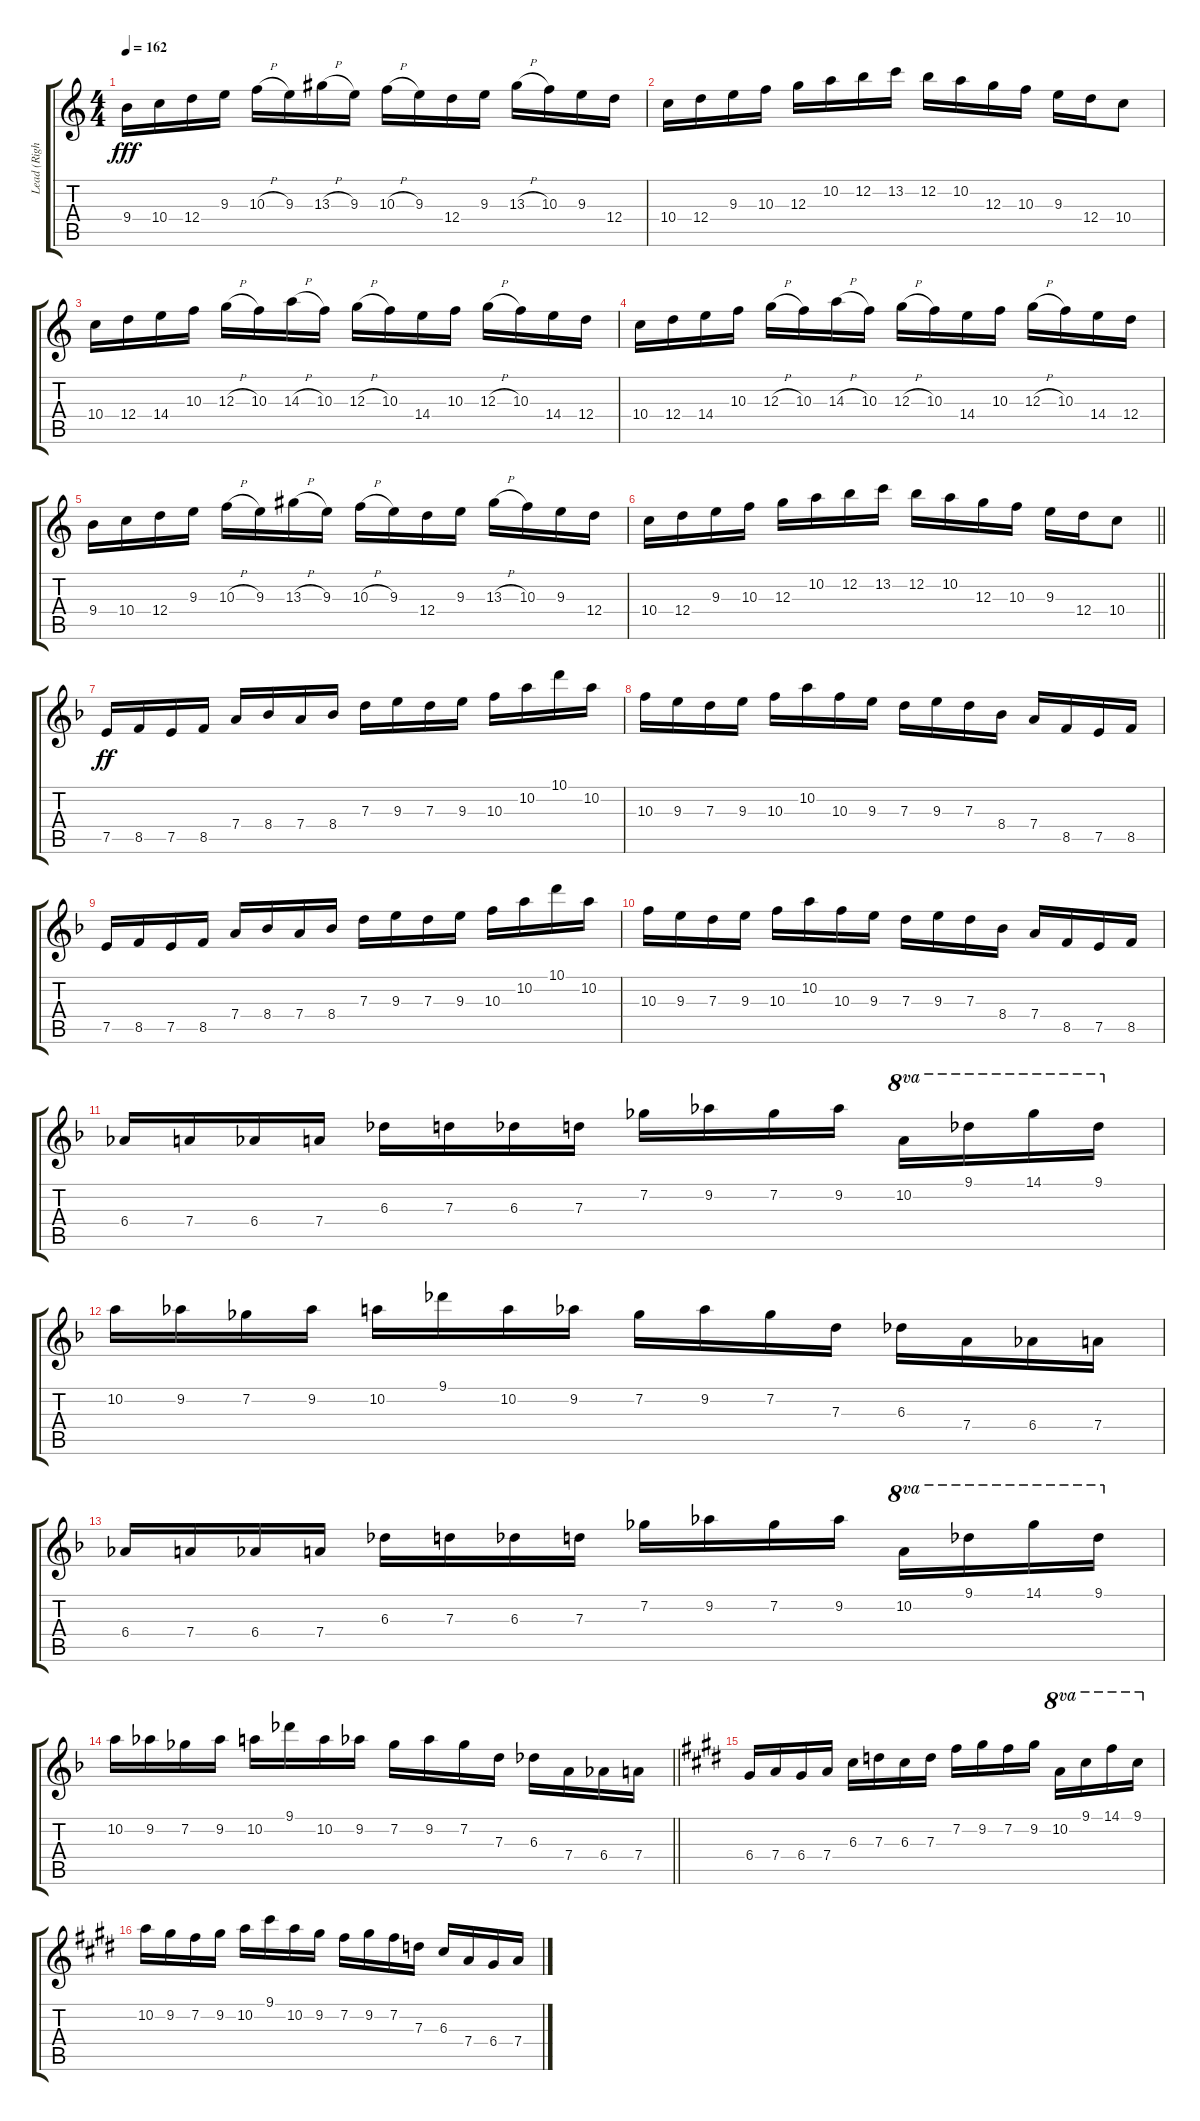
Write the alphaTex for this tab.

\track ("Lead (Right channel)" "Lead (Righ") {instrument overdrivenguitar}
\staff {score tabs}
\tuning (E4 B3 G3 D3 A2 E2) {hide}
\ts (4 4)
\tempo 162
\clef g2
\ks c
9.4.16{dy fff} 10.4.16 12.4.16 9.3.16 10.3{h}.16 9.3.16 13.3{h}.16 9.3.16 10.3{h}.16 9.3.16 12.4.16 9.3.16 13.3{h}.16 10.3.16 9.3.16 12.4.16 |
10.4.16 12.4.16 9.3.16 10.3.16 12.3.16 10.2.16 12.2.16 13.2.16 12.2.16 10.2.16 12.3.16 10.3.16 9.3.16 12.4.16 10.4.8 |
10.4.16 12.4.16 14.4.16 10.3.16 12.3{h}.16 10.3.16 14.3{h}.16 10.3.16 12.3{h}.16 10.3.16 14.4.16 10.3.16 12.3{h}.16 10.3.16 14.4.16 12.4.16 |
10.4.16 12.4.16 14.4.16 10.3.16 12.3{h}.16 10.3.16 14.3{h}.16 10.3.16 12.3{h}.16 10.3.16 14.4.16 10.3.16 12.3{h}.16 10.3.16 14.4.16 12.4.16 |
9.4.16 10.4.16 12.4.16 9.3.16 10.3{h}.16 9.3.16 13.3{h}.16 9.3.16 10.3{h}.16 9.3.16 12.4.16 9.3.16 13.3{h}.16 10.3.16 9.3.16 12.4.16 |
\barLineRight lightlight
10.4.16 12.4.16 9.3.16 10.3.16 12.3.16 10.2.16 12.2.16 13.2.16 12.2.16 10.2.16 12.3.16 10.3.16 9.3.16 12.4.16 10.4.8 |
\ks f
7.5.16{dy ff} 8.5.16 7.5.16 8.5.16 7.4.16 8.4.16 7.4.16 8.4.16 7.3.16 9.3.16 7.3.16 9.3.16 10.3.16 10.2.16 10.1.16 10.2.16 |
10.3.16 9.3.16 7.3.16 9.3.16 10.3.16 10.2.16 10.3.16 9.3.16 7.3.16 9.3.16 7.3.16 8.4.16 7.4.16 8.5.16 7.5.16 8.5.16 |
7.5.16 8.5.16 7.5.16 8.5.16 7.4.16 8.4.16 7.4.16 8.4.16 7.3.16 9.3.16 7.3.16 9.3.16 10.3.16 10.2.16 10.1.16 10.2.16 |
10.3.16 9.3.16 7.3.16 9.3.16 10.3.16 10.2.16 10.3.16 9.3.16 7.3.16 9.3.16 7.3.16 8.4.16 7.4.16 8.5.16 7.5.16 8.5.16 |
6.4.16 7.4.16 6.4.16 7.4.16 6.3.16 7.3.16 6.3.16 7.3.16 7.2.16 9.2.16 7.2.16 9.2.16 10.2.16{ot 8va} 9.1.16{ot 8va} 14.1.16{ot 8va} 9.1.16{ot 8va} |
10.2.16 9.2.16 7.2.16 9.2.16 10.2.16 9.1.16 10.2.16 9.2.16 7.2.16 9.2.16 7.2.16 7.3.16 6.3.16 7.4.16 6.4.16 7.4.16 |
6.4.16 7.4.16 6.4.16 7.4.16 6.3.16 7.3.16 6.3.16 7.3.16 7.2.16 9.2.16 7.2.16 9.2.16 10.2.16{ot 8va} 9.1.16{ot 8va} 14.1.16{ot 8va} 9.1.16{ot 8va} |
\barLineRight lightlight
10.2.16 9.2.16 7.2.16 9.2.16 10.2.16 9.1.16 10.2.16 9.2.16 7.2.16 9.2.16 7.2.16 7.3.16 6.3.16 7.4.16 6.4.16 7.4.16 |
\ks e
6.4.16 7.4.16 6.4.16 7.4.16 6.3.16 7.3.16 6.3.16 7.3.16 7.2.16 9.2.16 7.2.16 9.2.16 10.2.16{ot 8va} 9.1.16{ot 8va} 14.1.16{ot 8va} 9.1.16{ot 8va} |
10.2.16 9.2.16 7.2.16 9.2.16 10.2.16 9.1.16 10.2.16 9.2.16 7.2.16 9.2.16 7.2.16 7.3.16 6.3.16 7.4.16 6.4.16 7.4.16
